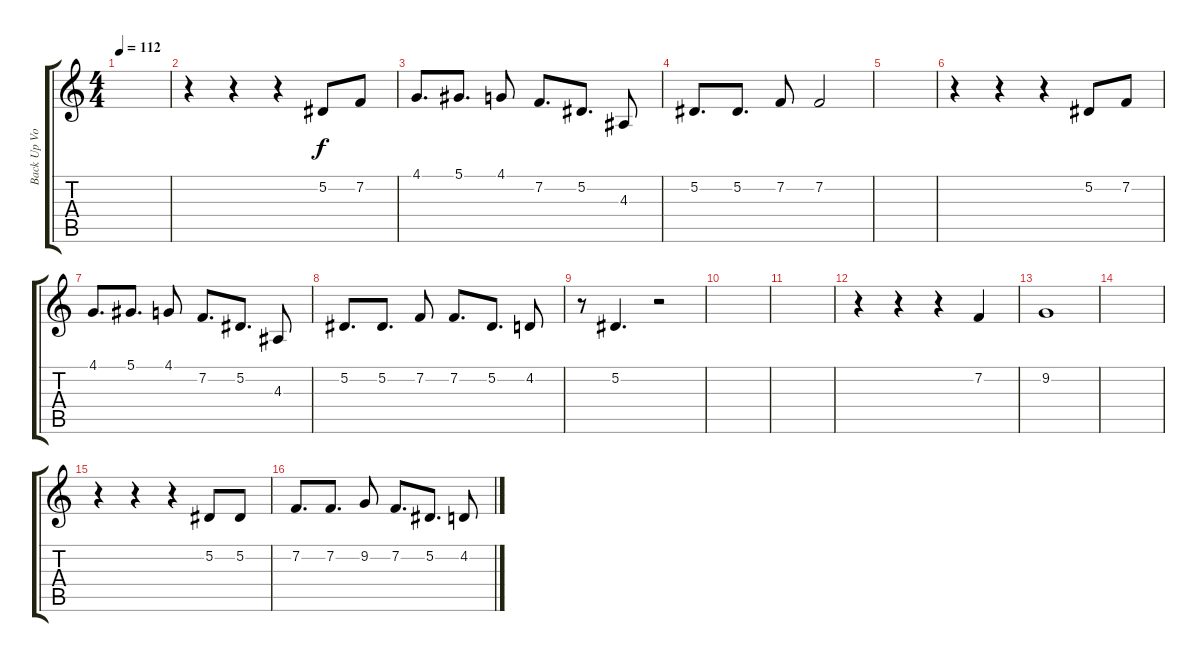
\track ("Back Up Vocals " "Back Up Vo") {instrument tenorsax}
\staff {score tabs}
\tuning (Eb4 Bb3 Gb3 Db3 Ab2 Eb2) {hide}
\ts (4 4)
\tempo 112
\clef g2
\ks c
|
r.4 r.4 r.4 5.2.8 7.2.8 |
4.1.8{d} 5.1.8{d} 4.1.8 7.2.8{d} 5.2.8{d} 4.3.8 |
5.2.8{d} 5.2.8{d} 7.2.8 7.2.2 |
|
r.4 r.4 r.4 5.2.8 7.2.8 |
4.1.8{d} 5.1.8{d} 4.1.8 7.2.8{d} 5.2.8{d} 4.3.8 |
5.2.8{d} 5.2.8{d} 7.2.8 7.2.8{d} 5.2.8{d} 4.2.8 |
r.8 5.2.4{d} r.2 |
|
|
r.4 r.4 r.4 7.2.4 |
9.2.1 |
|
r.4 r.4 r.4 5.2.8 5.2.8 |
7.2.8{d} 7.2.8{d} 9.2.8 7.2.8{d} 5.2.8{d} 4.2.8
